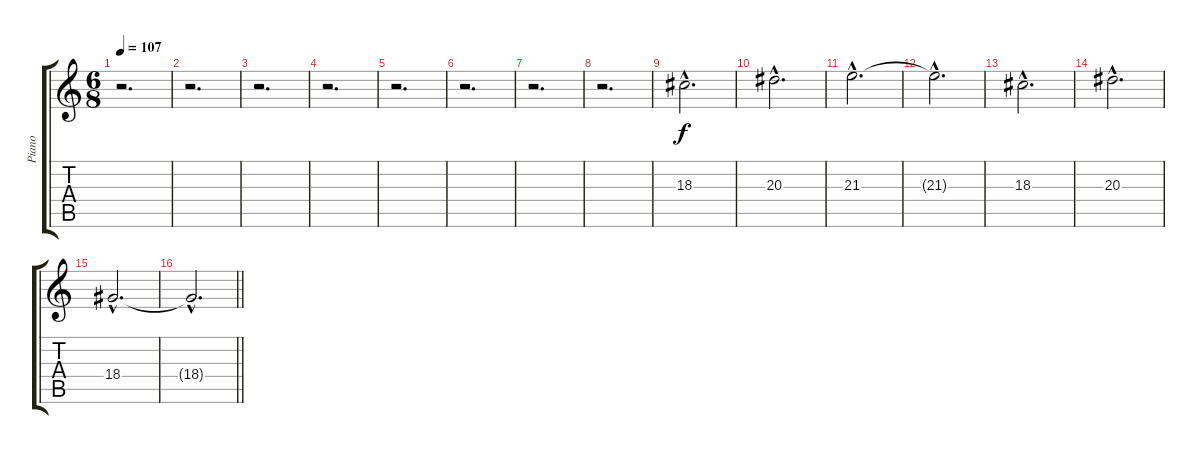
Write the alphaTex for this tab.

\track ("Piano" "Piano") {instrument electricgrandpiano}
\staff {score tabs}
\tuning (E4 B3 G3 D3 A2 E2) {hide}
\ts (6 8)
\tempo 107
\clef g2
\ks c
r.2{d dy f} |
r.2{d} |
r.2{d} |
r.2{d} |
r.2{d} |
r.2{d} |
r.2{d} |
r.2{d} |
18.3{hac}.2{d} |
20.3{hac}.2{d} |
21.3{hac}.2{d} |
21.3{hac t}.2{d} |
18.3{hac}.2{d} |
20.3{hac}.2{d} |
18.4{hac}.2{d} |
\barLineRight lightlight
18.4{hac t}.2{d}
